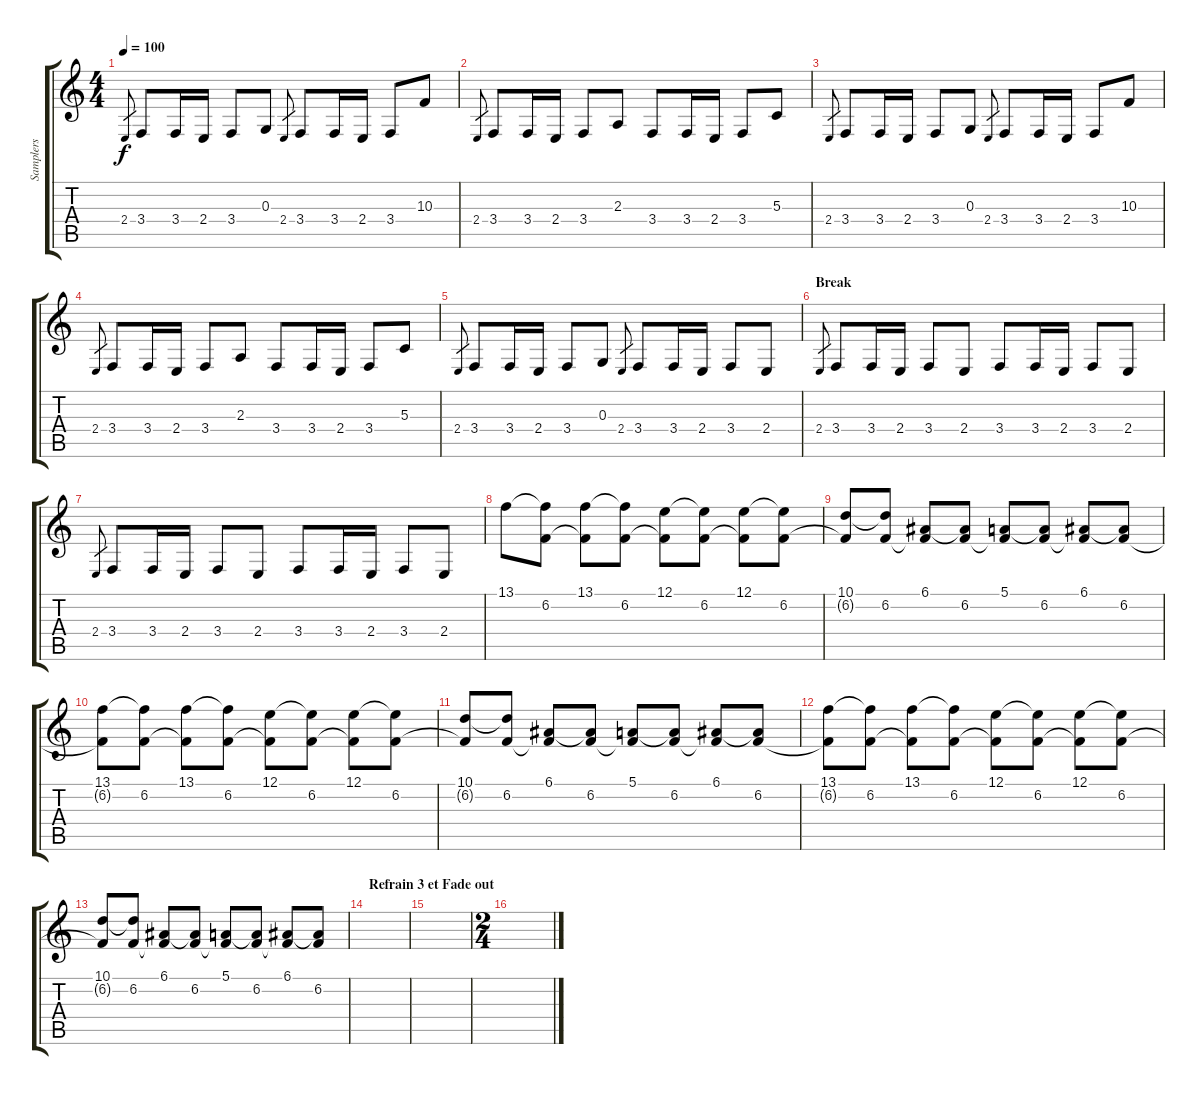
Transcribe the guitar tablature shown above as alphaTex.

\track ("Samplers" "Samplers") {instrument lead2sawtooth}
\staff {score tabs}
\tuning (E4 B3 G3 D3 A2 E2) {hide}
\ts (4 4)
\tempo 100
\clef g2
\ks c
2.4.8{gr dy f} 3.4.8 3.4.16 2.4.16 3.4.8 0.3.8 2.4.8{gr} 3.4.8 3.4.16 2.4.16 3.4.8 10.3.8 |
2.4.8{gr} 3.4.8 3.4.16 2.4.16 3.4.8 2.3.8 3.4.8 3.4.16 2.4.16 3.4.8 5.3.8 |
2.4.8{gr} 3.4.8 3.4.16 2.4.16 3.4.8 0.3.8 2.4.8{gr} 3.4.8 3.4.16 2.4.16 3.4.8 10.3.8 |
2.4.8{gr} 3.4.8 3.4.16 2.4.16 3.4.8 2.3.8 3.4.8 3.4.16 2.4.16 3.4.8 5.3.8 |
2.4.8{gr} 3.4.8 3.4.16 2.4.16 3.4.8 0.3.8 2.4.8{gr} 3.4.8 3.4.16 2.4.16 3.4.8 2.4.8 |
\section ("" "Break")
2.4.8{gr} 3.4.8 3.4.16 2.4.16 3.4.8 2.4.8 3.4.8 3.4.16 2.4.16 3.4.8 2.4.8 |
2.4.8{gr} 3.4.8 3.4.16 2.4.16 3.4.8 2.4.8 3.4.8 3.4.16 2.4.16 3.4.8 2.4.8 |
13.1.8{balance 16 instrument electricguitarjazz} (13.1{t} 6.2).8 (13.1 6.2{t}).8 (13.1{t} 6.2).8 (12.1 6.2{t}).8 (12.1{t} 6.2).8 (12.1 6.2{t}).8 (12.1{t} 6.2).8 |
(10.1 6.2{t}).8 (10.1{t} 6.2).8 (6.1 6.2{t}).8 (6.1{t} 6.2).8 (5.1 6.2{t}).8 (5.1{t} 6.2).8 (6.1 6.2{t}).8 (6.1{t} 6.2).8 |
(13.1 6.2{t}).8 (13.1{t} 6.2).8 (13.1 6.2{t}).8 (13.1{t} 6.2).8 (12.1 6.2{t}).8 (12.1{t} 6.2).8 (12.1 6.2{t}).8 (12.1{t} 6.2).8 |
(10.1 6.2{t}).8 (10.1{t} 6.2).8 (6.1 6.2{t}).8 (6.1{t} 6.2).8 (5.1 6.2{t}).8 (5.1{t} 6.2).8 (6.1 6.2{t}).8 (6.1{t} 6.2).8 |
(13.1 6.2{t}).8 (13.1{t} 6.2).8 (13.1 6.2{t}).8 (13.1{t} 6.2).8 (12.1 6.2{t}).8 (12.1{t} 6.2).8 (12.1 6.2{t}).8 (12.1{t} 6.2).8 |
(10.1 6.2{t}).8 (10.1{t} 6.2).8 (6.1 6.2{t}).8 (6.1{t} 6.2).8 (5.1 6.2{t}).8 (5.1{t} 6.2).8 (6.1 6.2{t}).8 (6.1{t} 6.2).8 |
\section ("" "Refrain 3 et Fade out")
|
|
\ts (2 4)
